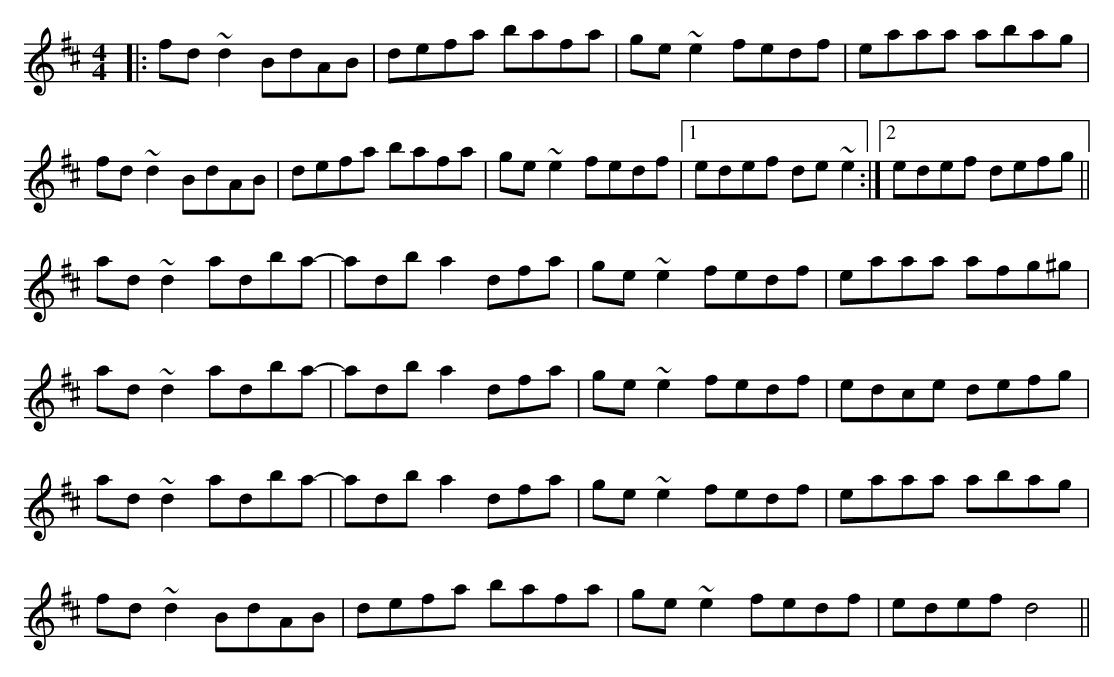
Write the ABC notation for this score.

X:1
M:4/4
K:D
|:fd ~d2 BdAB|defa bafa|ge ~e2 fedf|eaaa abag|
fd ~d2 BdAB|defa bafa|ge ~e2 fedf|1 edef de~e2:|2 edef defg||
ad ~d2 adba-|adba2 dfa|ge ~e2 fedf|eaaa afg^g|
ad ~d2 adba-|adba2 dfa|ge ~e2 fedf|edce defg|
ad ~d2 adba-|adba2 dfa|ge ~e2 fedf|eaaa abag|
fd ~d2 BdAB|defa bafa|ge ~e2 fedf|edef d4||
